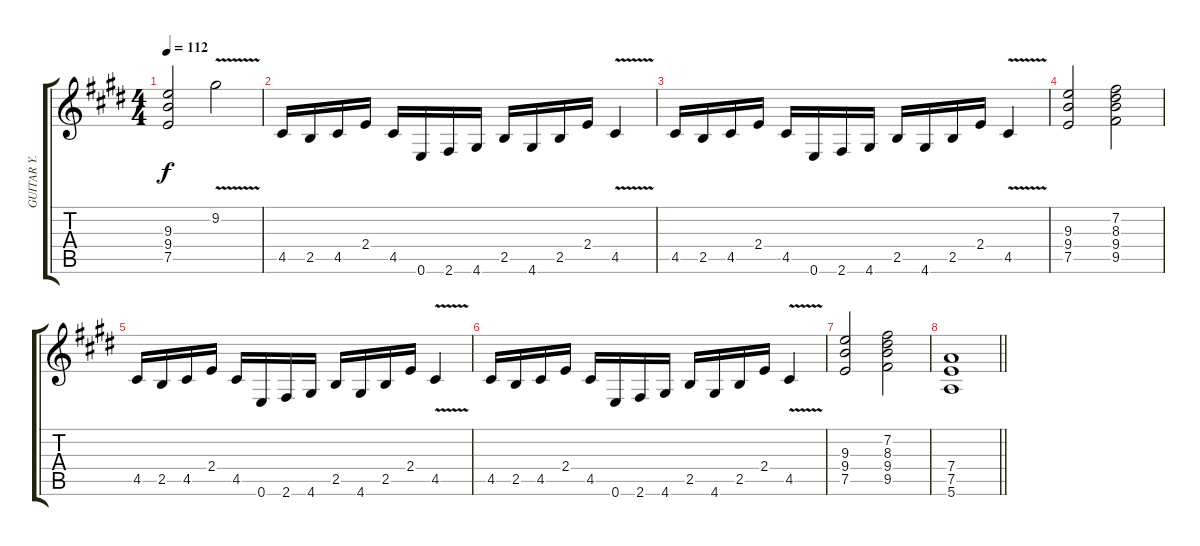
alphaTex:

\track ("GUITAR Y. MALMSTEEN" "GUITAR Y. ") {instrument overdrivenguitar}
\staff {score tabs}
\tuning (E4 B3 G3 D3 A2 E2) {hide}
\ts (4 4)
\tempo 112
\clef g2
\ks c#minor
(9.3 9.4 7.5).2{dy f} 9.2{v}.2 |
4.5.16 2.5.16 4.5.16 2.4.16 4.5.16 0.6.16 2.6.16 4.6.16 2.5.16 4.6.16 2.5.16 2.4.16 4.5{v}.4 |
4.5.16 2.5.16 4.5.16 2.4.16 4.5.16 0.6.16 2.6.16 4.6.16 2.5.16 4.6.16 2.5.16 2.4.16 4.5{v}.4 |
(9.3 9.4 7.5).2 (7.2 8.3 9.4 9.5).2 |
4.5.16 2.5.16 4.5.16 2.4.16 4.5.16 0.6.16 2.6.16 4.6.16 2.5.16 4.6.16 2.5.16 2.4.16 4.5{v}.4 |
4.5.16 2.5.16 4.5.16 2.4.16 4.5.16 0.6.16 2.6.16 4.6.16 2.5.16 4.6.16 2.5.16 2.4.16 4.5{v}.4 |
(9.3 9.4 7.5).2 (7.2 8.3 9.4 9.5).2 |
\barLineRight lightlight
(7.4 7.5 5.6).1
